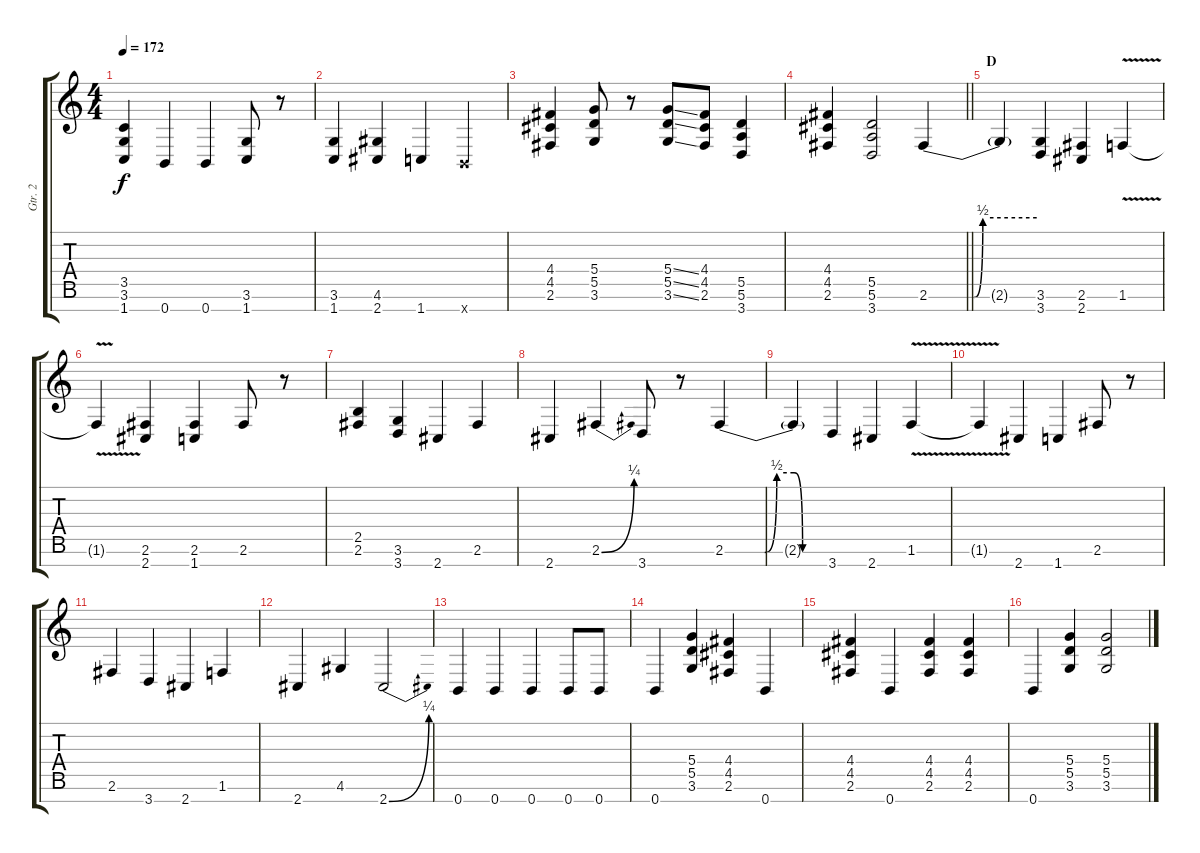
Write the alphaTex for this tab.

\track ("Gtr. 2" "Gtr. 2") {instrument distortionguitar}
\staff {score tabs}
\tuning (E4 B3 G3 D3 A2 E2 B1) {hide}
\ts (4 4)
\tempo 172
\clef g2
\ks c
(3.5 3.6 1.7).4{dy f} 0.7.4 0.7.4 (3.6 1.7).8 r.8 |
(3.6 1.7).4 (4.6 2.7).4 1.7.4 0.7{x}.4 |
(4.4 4.5 2.6).4 (5.4 5.5 3.6).8 r.8 (5.4{ss} 5.5{ss} 3.6{ss}).8 (4.4 4.5 2.6).8 (5.5 5.6 3.7).4 |
\barLineRight lightlight
(4.4 4.5 2.6).4 (5.5 5.6 3.7).2 2.6{be (custom 0 0 25 0 30 2 60 2)}.4 |
\section ("" "D")
2.6{t}.4 (3.6 3.7).4 (2.6 2.7).4 1.6{v}.4 |
1.6{t}.4 (2.6 2.7).4 (2.6 1.7).4 2.6.8 r.8 |
(2.5 2.6).4 (3.6 3.7).4 2.7.4 2.6.4 |
2.7.4 2.6{be (bend 0 0 60 1)}.4 3.7.8 r.8 2.6{be (custom 0 0 23 0 30 2 40 2 45 0 60 0)}.4 |
2.6{t}.4 3.7.4 2.7.4 1.6{v}.4 |
1.6{t}.4 2.7.4 1.7.4 2.6.8 r.8 |
2.6.4 3.7.4 2.7.4 1.6.4 |
2.7.4 4.6.4 2.7{be (bend 0 0 60 1)}.2 |
0.7.4 0.7.4 0.7.4 0.7.8 0.7.8 |
0.7.4 (5.4 5.5 3.6).4 (4.4 4.5 2.6).4 0.7.4 |
(4.4 4.5 2.6).4 0.7.4 (4.4 4.5 2.6).4 (4.4 4.5 2.6).4 |
0.7.4 (5.4 5.5 3.6).4 (5.4 5.5 3.6).2
